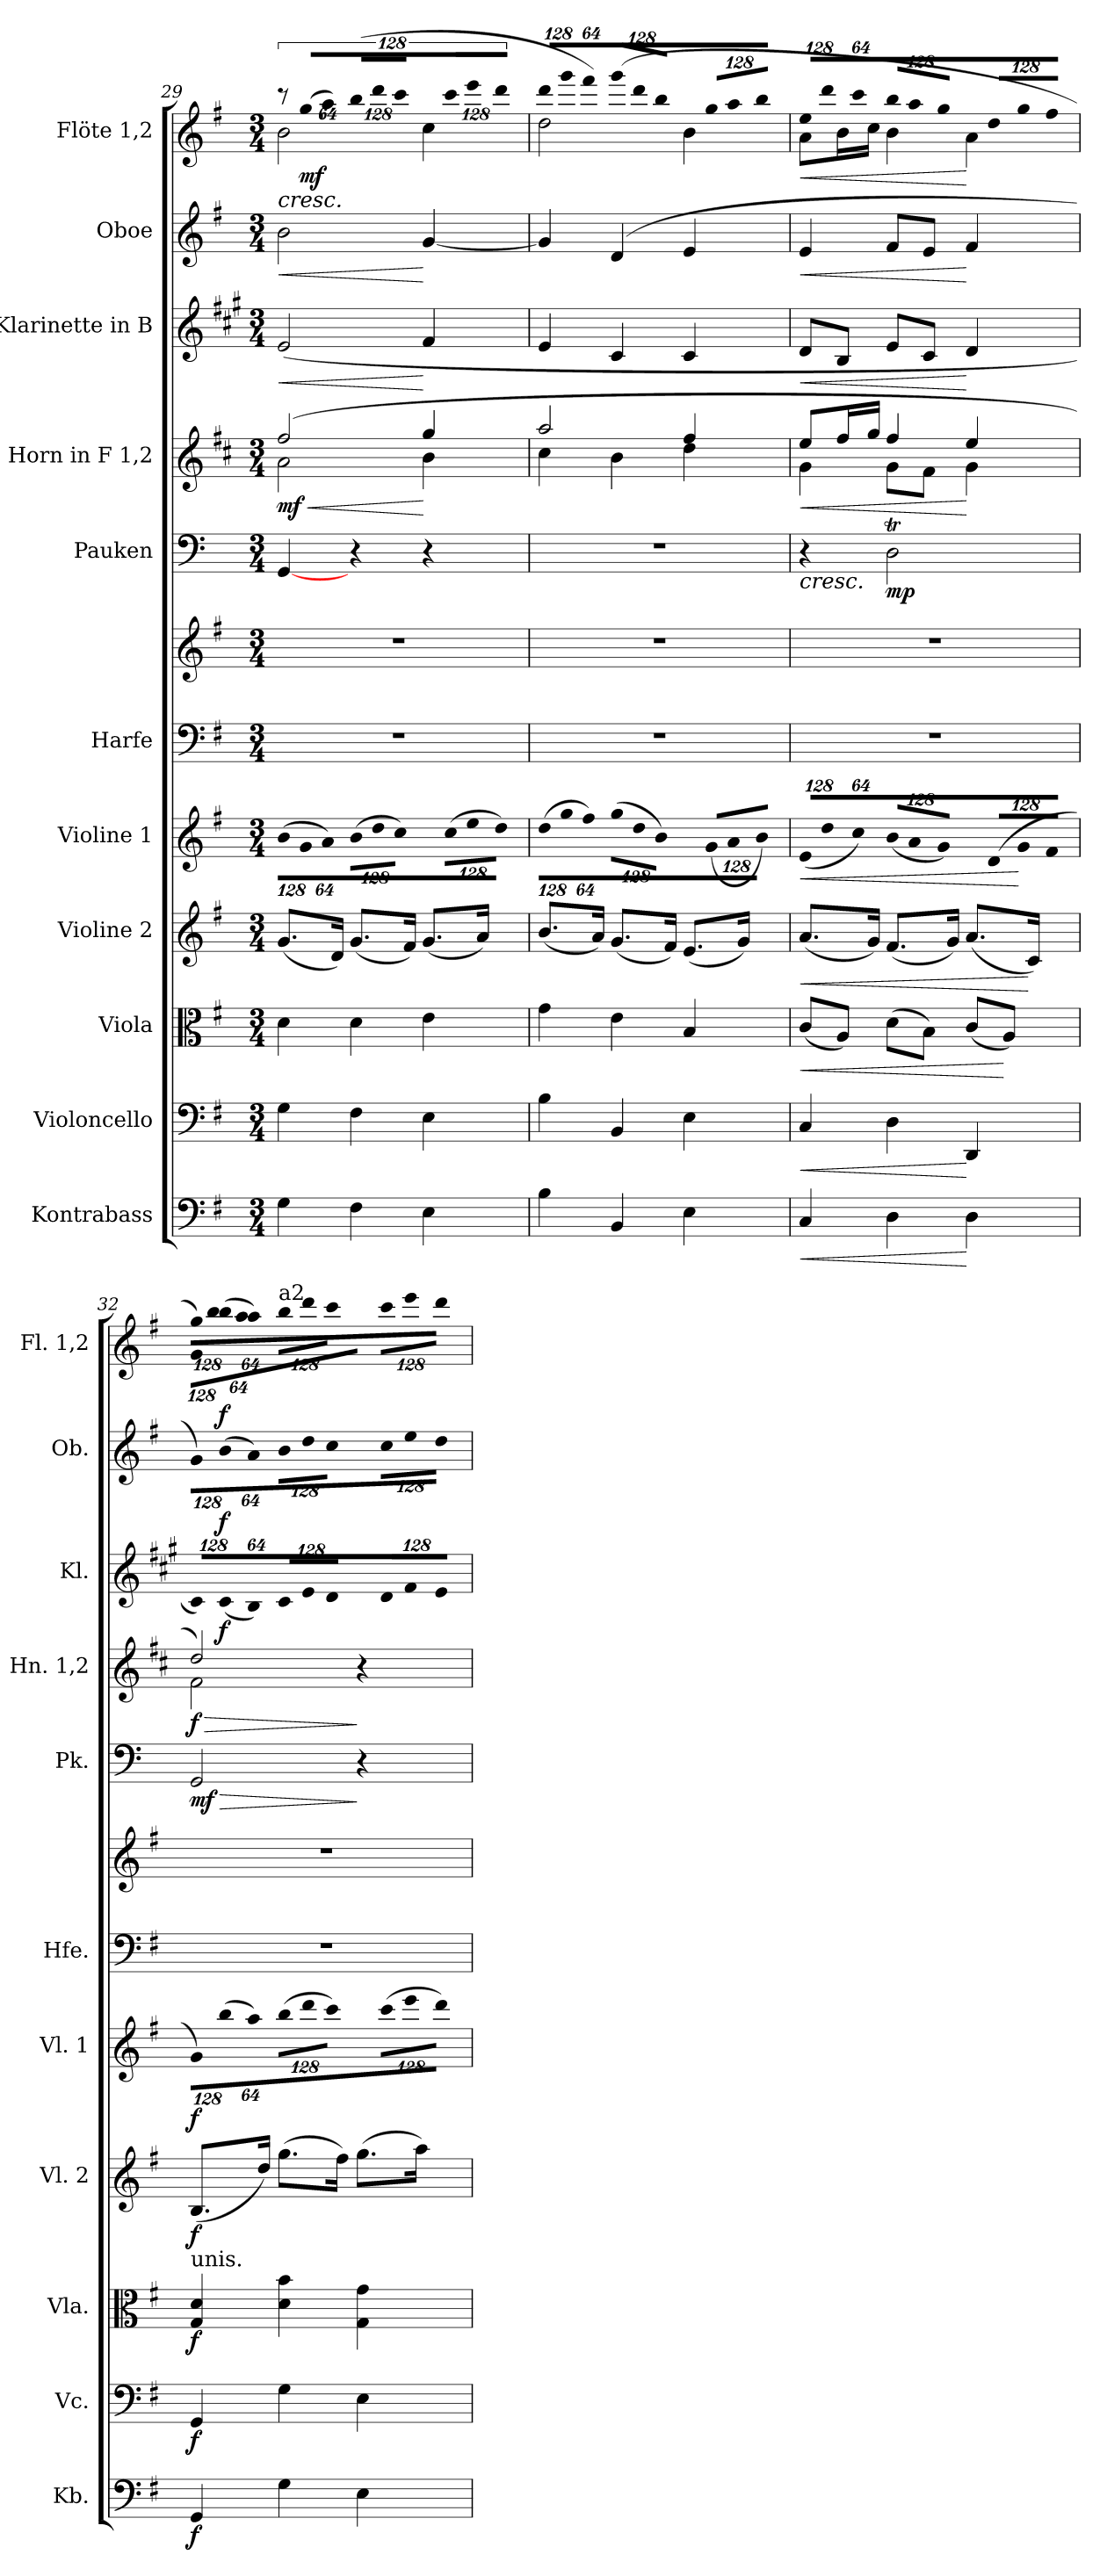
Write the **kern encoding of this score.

**kern	**dynam	**kern	**dynam	**kern	**dynam	**kern	**dynam	**kern	**dynam	**kern	**kern	**kern	**dynam	**kern	**dynam	**kern	**dynam	**kern	**dynam	**kern	**dynam
*part11	*part11	*part10	*part10	*part9	*part9	*part8	*part8	*part7	*part7	*part6	*part6	*part5	*part5	*part4	*part4	*part3	*part3	*part2	*part2	*part1	*part1
*staff12	*staff12	*staff11	*staff11	*staff10	*staff10	*staff9	*staff9	*staff8	*staff8	*staff7	*staff6	*staff5	*staff5	*staff4	*staff4	*staff3	*staff3	*staff2	*staff2	*staff1	*staff1
*I"Kontrabass	*	*I"Violoncello	*	*I"Viola	*	*I"Violine 2	*	*I"Violine 1	*	*I"Harfe	*	*I"Pauken	*	*I"Horn in F 1,2	*	*I"Klarinette in B	*	*I"Oboe	*	*I"Flöte 1,2	*
*I'Kb.	*	*I'Vc.	*	*I'Vla.	*	*I'Vl. 2	*	*I'Vl. 1	*	*I'Hfe.	*	*I'Pk.	*	*I'Hn. 1,2	*	*I'Kl.	*	*I'Ob.	*	*I'Fl. 1,2	*
*clefF4	*	*clefF4	*	*clefC3	*	*clefG2	*	*clefG2	*	*clefF4	*clefG2	*clefF4	*	*clefG2	*	*clefG2	*	*clefG2	*	*clefG2	*
*ITrd7c12	*	*	*	*	*	*	*	*	*	*	*	*	*	*ITrd4c7	*	*ITrd1c2	*	*	*	*	*
*k[f#]	*	*k[f#]	*	*k[f#]	*	*k[f#]	*	*k[f#]	*	*k[f#]	*k[f#]	*k[]	*	*k[f#]	*	*k[f#]	*	*k[f#]	*	*k[f#]	*
*G:	*	*G:	*	*G:	*	*G:	*	*G:	*	*G:	*G:	*C:	*	*G:	*	*G:	*	*G:	*	*G:	*
*M3/4	*	*M3/4	*	*M3/4	*	*M3/4	*	*M3/4	*	*M3/4	*M3/4	*M3/4	*	*M3/4	*	*M3/4	*	*M3/4	*	*M3/4	*
*	*	*	*	*	*	*	*	*Xbrackettup	*	*	*	*	*	*	*	*	*	*	*	*	*
=29	=29	=29	=29	=29	=29	=29	=29	=29	=29	=29	=29	=29	=29	=29	=29	=29	=29	=29	=29	=29	=29
!	!	!	!	!	!	!	!	!	!	!	!	!	!	!LO:TX:a:t=Soli	!	!	!	!	!	!	!
!	!	!	!	!	!	!	!	!LO:N:vis=8	!	!LO:N:vis=1	!LO:N:vis=1	!	!	!	!LO:HP:b	!	!LO:HP:b	!	!LO:HP:b	!LO:N:vis=8	!LO:HP:b
*	*	*	*	*	*	*	*	*	*	*	*	*	*	*^	*	*	*	*	*	*^	*
4GGi\	.	4Gi\	.	4di\	.	(8.gi/L	.	(1024%85bi/L	.	2.r	2.r	[4GGi/	.	(2bi/	2di\	< mf	(2di/	<	2bi\	<	1024%85r	2bi\	<
!	!	!	!	!	!	!	!	!LO:N:vis=8	!	!	!	!	!	!	!	!	!	!	!	!	!LO:N:vis=8	!	!
.	.	.	.	.	.	.	.	1024%85gi/	.	.	.	.	.	.	.	.	.	.	.	.	(1024%85ggi/L	.	mf
!	!	!	!	!	!	!	!	!LO:N:vis=8	!	!	!	!	!	!	!	!	!	!	!	!	!LO:N:vis=8	!	!
.	.	.	.	.	.	.	.	512%43ai/J)	.	.	.	.	.	.	.	.	.	.	.	.	512%43aai/J)	.	.
.	.	.	.	.	.	16di/Jk)	.	.	.	.	.	.	.	.	.	.	.	.	.	.	.	.	.
!	!	!	!	!	!	!	!	!LO:N:vis=8	!	!	!	!	!	!	!	!	!	!	!	!	!	!	!
*	*	*	*	*	*	*	*	*	*	*	*	*	*	*	*	*	*	*	*	*	*Xbrackettup	*	*
!	!	!	!	!	!	!	!	!	!	!	!	!	!	!	!	!	!	!	!	!	!LO:N:vis=8	!	!
4FF#i\	.	4F#i\	.	4di\	.	(8.gi/L	.	(1024%85bi\L	.	.	.	4r	.	.	.	.	.	.	.	.	(1024%85bbi/L	.	.
!	!	!	!	!	!	!	!	!LO:N:vis=8	!	!	!	!	!	!	!	!	!	!	!	!	!LO:N:vis=8	!	!
.	.	.	.	.	.	.	.	1024%85ddi\	.	.	.	.	.	.	.	.	.	.	.	.	1024%85dddi/	.	.
!	!	!	!	!	!	!	!	!LO:N:vis=8	!	!	!	!	!	!	!	!	!	!	!	!	!LO:N:vis=8	!	!
.	.	.	.	.	.	.	.	512%43cci\J)	.	.	.	.	.	.	.	.	.	.	.	.	512%43ccci/J	.	.
.	.	.	.	.	.	16f#i/Jk)	.	.	.	.	.	.	.	.	.	.	.	.	.	.	.	.	.
!	!	!	!	!	!	!	!	!LO:N:vis=8	!	!	!	!	!	!	!	!	!	!	!	!	!LO:N:vis=8	!	!
4EEi\	.	4Ei\	.	4ei\	.	(8.gi/L	.	(1024%85cci\L	.	.	.	4r	.	4cci/	4ei\	[	4ei/	[	[4gi/	[	1024%85ccci/L	4cci\	[
!	!	!	!	!	!	!	!	!LO:N:vis=8	!	!	!	!	!	!	!	!	!	!	!	!	!LO:N:vis=8	!	!
.	.	.	.	.	.	.	.	1024%85eei\	.	.	.	.	.	.	.	.	.	.	.	.	1024%85eeei/	.	.
!	!	!	!	!	!	!	!	!LO:N:vis=8	!	!	!	!	!	!	!	!	!	!	!	!	!LO:N:vis=8	!	!
.	.	.	.	.	.	.	.	512%43ddi\J)	.	.	.	.	.	.	.	.	.	.	.	.	512%43dddi/J	.	.
.	.	.	.	.	.	16ai/Jk)	.	.	.	.	.	.	.	.	.	.	.	.	.	.	.	.	.
!!LO:LB:g=z	!!
=30	=30	=30	=30	=30	=30	=30	=30	=30	=30	=30	=30	=30	=30	=30	=30	=30	=30	=30	=30	=30	=30	=30	=30
!	!	!	!	!	!	!	!	!LO:N:vis=8	!	!LO:N:vis=1	!LO:N:vis=1	!LO:N:vis=1	!	!	!	!	!	!	!	!	!LO:N:vis=8	!	!
4BBi\	.	4Bi\	.	4gi\	.	(8.bi/L	.	(1024%85ddi\L	.	2.r	2.r	2.r	.	2ddi/	4f#i\	.	4di/	.	4gi/]	.	1024%85dddi/L	2ddi\	.
!	!	!	!	!	!	!	!	!LO:N:vis=8	!	!	!	!	!	!	!	!	!	!	!	!	!LO:N:vis=8	!	!
.	.	.	.	.	.	.	.	1024%85ggi\	.	.	.	.	.	.	.	.	.	.	.	.	1024%85gggi/	.	.
!	!	!	!	!	!	!	!	!LO:N:vis=8	!	!	!	!	!	!	!	!	!	!	!	!	!LO:N:vis=8	!	!
.	.	.	.	.	.	.	.	512%43ff#i\J)	.	.	.	.	.	.	.	.	.	.	.	.	512%43fff#i/J)	.	.
.	.	.	.	.	.	16ai/Jk)	.	.	.	.	.	.	.	.	.	.	.	.	.	.	.	.	.
!	!	!	!	!	!	!	!	!LO:N:vis=8	!	!	!	!	!	!	!	!	!	!	!	!	!LO:N:vis=8	!	!
4BBBi/	.	4BBi/	.	4ei\	.	(8.gi/L	.	(1024%85ggi\L	.	.	.	.	.	.	4ei\	.	4Bi/	.	(4di/	.	(1024%85gggi/L	.	.
!	!	!	!	!	!	!	!	!LO:N:vis=8	!	!	!	!	!	!	!	!	!	!	!	!	!LO:N:vis=8	!	!
.	.	.	.	.	.	.	.	1024%85ddi\	.	.	.	.	.	.	.	.	.	.	.	.	1024%85dddi/	.	.
!	!	!	!	!	!	!	!	!LO:N:vis=8	!	!	!	!	!	!	!	!	!	!	!	!	!LO:N:vis=8	!	!
.	.	.	.	.	.	.	.	512%43bi\J)	.	.	.	.	.	.	.	.	.	.	.	.	512%43bbi/J	.	.
.	.	.	.	.	.	16f#i/Jk)	.	.	.	.	.	.	.	.	.	.	.	.	.	.	.	.	.
!	!	!	!	!	!	!	!	!LO:N:vis=8	!	!	!	!	!	!	!	!	!	!	!	!	!LO:N:vis=8	!	!
4EEi\	.	4Ei\	.	4Bi/	.	(8.ei/L	.	(1024%85gi/L	.	.	.	.	.	4bi/	4gi\	.	4Bi/	.	4ei/	.	1024%85ggi/L	4bi\	.
!	!	!	!	!	!	!	!	!LO:N:vis=8	!	!	!	!	!	!	!	!	!	!	!	!	!LO:N:vis=8	!	!
.	.	.	.	.	.	.	.	1024%85ai/	.	.	.	.	.	.	.	.	.	.	.	.	1024%85aai/	.	.
!	!	!	!	!	!	!	!	!LO:N:vis=8	!	!	!	!	!	!	!	!	!	!	!	!	!LO:N:vis=8	!	!
.	.	.	.	.	.	.	.	512%43bi/J)	.	.	.	.	.	.	.	.	.	.	.	.	512%43bbi/J	.	.
.	.	.	.	.	.	16gi/Jk)	.	.	.	.	.	.	.	.	.	.	.	.	.	.	.	.	.
=31	=31	=31	=31	=31	=31	=31	=31	=31	=31	=31	=31	=31	=31	=31	=31	=31	=31	=31	=31	=31	=31	=31	=31
!	!LO:HP:b	!	!LO:HP:b	!	!LO:HP:b	!	!LO:HP:b	!LO:N:vis=8	!LO:HP:b	!LO:N:vis=1	!LO:N:vis=1	!	!LO:HP:b	!	!	!LO:HP:b	!	!LO:HP:b	!	!LO:HP:b	!LO:N:vis=8	!	!LO:HP:b
4CCi/	<	4Ci/	<	(8ci/L	<	(8.ai/L	<	(1024%85ei/L	<	2.r	2.r	4r	<	8ai/L	4ci\	<	8ci/L	<	4ei/	<	1024%85eei/L	8ai\L	<
!	!	!	!	!	!	!	!	!LO:N:vis=8	!	!	!	!	!	!	!	!	!	!	!	!	!LO:N:vis=8	!	!
.	.	.	.	.	.	.	.	1024%85ddi/	.	.	.	.	.	.	.	.	.	.	.	.	1024%85dddi/	.	.
.	.	.	.	8Ai/J)	.	.	.	.	.	.	.	.	.	16bi/L	.	.	8Ai/J	.	.	.	.	16bi\L	.
!	!	!	!	!	!	!	!	!LO:N:vis=8	!	!	!	!	!	!	!	!	!	!	!	!	!LO:N:vis=8	!	!
.	.	.	.	.	.	.	.	512%43cci/J)	.	.	.	.	.	.	.	.	.	.	.	.	512%43ccci/J	.	.
.	.	.	.	.	.	16gi/Jk)	.	.	.	.	.	.	.	16cci/JJ	.	.	.	.	.	.	.	16cci\JJ	.
!	!	!	!	!	!	!	!	!LO:N:vis=8	!	!	!	!	!	!	!	!	!	!	!	!	!LO:N:vis=8	!	!
4DDi\	.	4Di\	.	(8di\L	.	(8.f#i/L	.	(1024%85bi/L	.	.	.	2DTi\	mp	4bi/	8ci\L	.	8di/L	.	8f#i/L	.	1024%85bbi/L	4bi\	.
!	!	!	!	!	!	!	!	!LO:N:vis=8	!	!	!	!	!	!	!	!	!	!	!	!	!LO:N:vis=8	!	!
.	.	.	.	.	.	.	.	1024%85ai/	.	.	.	.	.	.	.	.	.	.	.	.	1024%85aai/	.	.
.	.	.	.	8Bi\J)	.	.	.	.	.	.	.	.	.	.	8Bi\J	.	8Bi/J	.	8ei/J	.	.	.	.
!	!	!	!	!	!	!	!	!LO:N:vis=8	!	!	!	!	!	!	!	!	!	!	!	!	!LO:N:vis=8	!	!
.	.	.	.	.	.	.	.	512%43gi/J)	.	.	.	.	.	.	.	.	.	.	.	.	512%43ggi/J	.	.
.	.	.	.	.	.	16gi/Jk)	.	.	.	.	.	.	.	.	.	.	.	.	.	.	.	.	.
!	!	!	!	!	!	!	!	!LO:N:vis=8	!	!	!	!	!	!	!	!	!	!	!	!	!LO:N:vis=8	!	!
4DDi\	[	4DDi/	[	(8ci/L	.	(8.ai/L	.	(1024%85di/L	.	.	.	.	.	4ai/	4ci\	[	4ci/	[	4f#i/	[	1024%85ddi/L	4ai\	[
!	!	!	!	!	!	!	!	!LO:N:vis=8	!	!	!	!	!	!	!	!	!	!	!	!	!LO:N:vis=8	!	!
.	.	.	.	.	.	.	.	1024%85gi/	.	.	.	.	.	.	.	.	.	.	.	.	1024%85ggi/	.	.
.	.	.	.	8Ai/J)	[	.	.	.	.	.	.	.	.	.	.	.	.	.	.	.	.	.	.
!	!	!	!	!	!	!	!	!LO:N:vis=8	!	!	!	!	!	!	!	!	!	!	!	!	!LO:N:vis=8	!	!
.	.	.	.	.	.	.	.	512%43f#i/J	[	.	.	.	.	.	.	.	.	.	.	.	512%43ff#i/J	.	.
.	.	.	.	.	.	16ci/Jk)	[	.	.	.	.	.	.	.	.	.	.	.	.	.	.	.	.
*	*	*	*	*	*	*	*	*	*	*	*	*	*	*v	*v	*	*	*	*	*	*v	*v	*
.	.	.	.	.	.	.	.	.	.	.	.	.	[	.	.	.	.	.	.	.	.
=32	=32	=32	=32	=32	=32	=32	=32	=32	=32	=32	=32	=32	=32	=32	=32	=32	=32	=32	=32	=32	=32
!	!	!	!	!	!	!	!	!LO:N:vis=8	!	!LO:N:vis=1	!LO:N:vis=1	!	!LO:HP:b	!	!LO:HP:b	!	!	!	!	!	!
*	*	*	*	*	*	*	*	*	*	*	*	*	*	*^	*	*	*	*	*	*	*
*	*	*	*	*	*	*	*	*	*	*	*	*	*	*	*	*	*Xbrackettup	*	*	*	*	*
!	!	!	!	!	!	!	!	!	!	!	!	!	!	!	!	!	!LO:N:vis=8	!	!	!	!	!
*	*	*	*	*	*	*	*	*	*	*	*	*	*	*	*	*	*	*	*Xbrackettup	*	*	*
*	*	*	*	*	*	*	*	*	*	*	*	*	*	*	*	*	*	*	*	*	*^	*
!	!	!	!	!LO:TX:a:t=unis.	!	!	!	!	!	!	!	!	!	!	!	!	!	!	!	!	!	!	!
!	!	!	!	!	!	!	!	!	!	!	!	!	!	!	!	!	!	!	!LO:N:vis=8	!	!LO:N:vis=8	!LO:N:vis=8	!
4GGGi/	f	4GGi/	f	4Gi/ 4di	f	(8.Bi/L	f	1024%85gi\L)	f	2.r	2.r	2GGi/	> mf	2gi/)	2Bi\	> f	1024%85Bi/L)	.	1024%85gi/L)	.	1024%85ggi/L)	1024%85gi\L	.
!	!	!	!	!	!	!	!	!LO:N:vis=8	!	!	!	!	!	!	!	!	!LO:N:vis=8	!	!LO:N:vis=8	!	!LO:N:vis=8	!LO:N:vis=8	!
.	.	.	.	.	.	.	.	(1024%85bbi\	.	.	.	.	.	.	.	.	(1024%85Bi/	f	(1024%85bi/	f	(1024%85bbi/	1024%85bbi\	f
!	!	!	!	!	!	!	!	!LO:N:vis=8	!	!	!	!	!	!	!	!	!LO:N:vis=8	!	!LO:N:vis=8	!	!LO:N:vis=8	!LO:N:vis=8	!
.	.	.	.	.	.	.	.	512%43aai\J)	.	.	.	.	.	.	.	.	512%43Ai/J)	.	512%43ai/J)	.	512%43aai/J)	512%43aai\J	.
.	.	.	.	.	.	16ddi/Jk)	.	.	.	.	.	.	.	.	.	.	.	.	.	.	.	.	.
!	!	!	!	!	!	!	!	!	!	!	!	!	!	!	!	!	!	!	!	!	!LO:TX:a:t=a2	!	!
!	!	!	!	!	!	!	!	!LO:N:vis=8	!	!	!	!	!	!	!	!	!LO:N:vis=8	!	!LO:N:vis=8	!	!LO:N:vis=8	!	!
4GGi\	.	4Gi\	.	4di\ 4bi	.	(8.ggi\L	.	(1024%85bbi\L	.	.	.	.	.	.	.	.	1024%85Bi/L	.	1024%85bi\L	.	1024%85bbi\L	4ryy	.
!	!	!	!	!	!	!	!	!LO:N:vis=8	!	!	!	!	!	!	!	!	!LO:N:vis=8	!	!LO:N:vis=8	!	!LO:N:vis=8	!	!
.	.	.	.	.	.	.	.	1024%85dddi\	.	.	.	.	.	.	.	.	1024%85di/	.	1024%85ddi\	.	1024%85dddi\	.	.
!	!	!	!	!	!	!	!	!LO:N:vis=8	!	!	!	!	!	!	!	!	!LO:N:vis=8	!	!LO:N:vis=8	!	!LO:N:vis=8	!	!
.	.	.	.	.	.	.	.	512%43ccci\J)	.	.	.	.	.	.	.	.	512%43ci/J	.	512%43cci\J	.	512%43ccci\J	.	.
.	.	.	.	.	.	16ff#i\Jk)	.	.	.	.	.	.	.	.	.	.	.	.	.	.	.	.	.
!	!	!	!	!	!	!	!	!LO:N:vis=8	!	!	!	!	!	!	!	!	!LO:N:vis=8	!	!LO:N:vis=8	!	!LO:N:vis=8	!	!
4EEi\	.	4Ei\	.	4Gi\ 4gi	.	(8.ggi\L	.	(1024%85ccci\L	.	.	.	4r	]	4r	4ryy	]	1024%85ci/L	.	1024%85cci\L	.	1024%85ccci\L	4ryy	.
!	!	!	!	!	!	!	!	!LO:N:vis=8	!	!	!	!	!	!	!	!	!LO:N:vis=8	!	!LO:N:vis=8	!	!LO:N:vis=8	!	!
.	.	.	.	.	.	.	.	1024%85eeei\	.	.	.	.	.	.	.	.	1024%85ei/	.	1024%85eei\	.	1024%85eeei\	.	.
!	!	!	!	!	!	!	!	!LO:N:vis=8	!	!	!	!	!	!	!	!	!LO:N:vis=8	!	!LO:N:vis=8	!	!LO:N:vis=8	!	!
.	.	.	.	.	.	.	.	512%43dddi\J)	.	.	.	.	.	.	.	.	512%43di/J	.	512%43ddi\J	.	512%43dddi\J	.	.
.	.	.	.	.	.	16aai\Jk)	.	.	.	.	.	.	.	.	.	.	.	.	.	.	.	.	.
*	*	*	*	*	*	*	*	*	*	*	*	*	*	*v	*v	*	*	*	*	*	*v	*v	*
=	=	=	=	=	=	=	=	=	=	=	=	=	=	=	=	=	=	=	=	=	=
*-	*-	*-	*-	*-	*-	*-	*-	*-	*-	*-	*-	*-	*-	*-	*-	*-	*-	*-	*-	*-	*-
